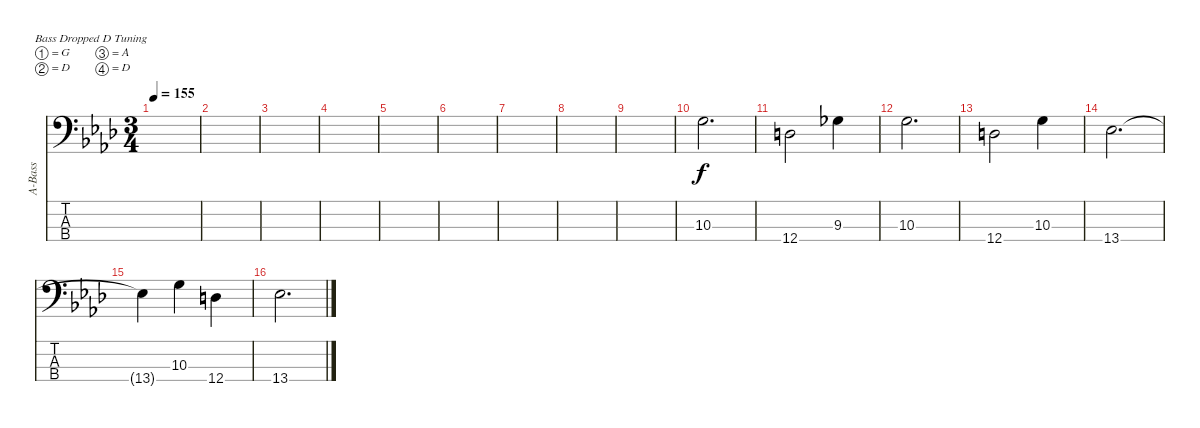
\defaultSystemsLayout 4
\bracketExtendMode nobrackets
\otherSystemsTrackNameOrientation horizontal
\track ("Acoustic Bass" "A-Bass") {instrument acousticbass}
\staff {score tabs}
\tuning (G2 D2 A1 D1)
\ts (3 4)
\tempo 155
\clef f4
\ks ab
|
|
|
|
|
|
|
|
|
10.3{acc forcenatural}.2{d beam Down} |
12.4{acc forcenatural}.2{beam Down} 9.3{acc b}.4{beam Down} |
10.3{acc forcenatural}.2{d beam Down} |
12.4{acc forcenatural}.2{beam Down} 10.3{acc forcenatural}.4{beam Down} |
13.4{acc b}.2{d beam Down} |
13.4{t acc b}.4{beam Down} 10.3{acc forcenatural}.4{beam Down} 12.4{acc forcenatural}.4{beam Down} |
13.4{acc b}.2{d beam Down}
